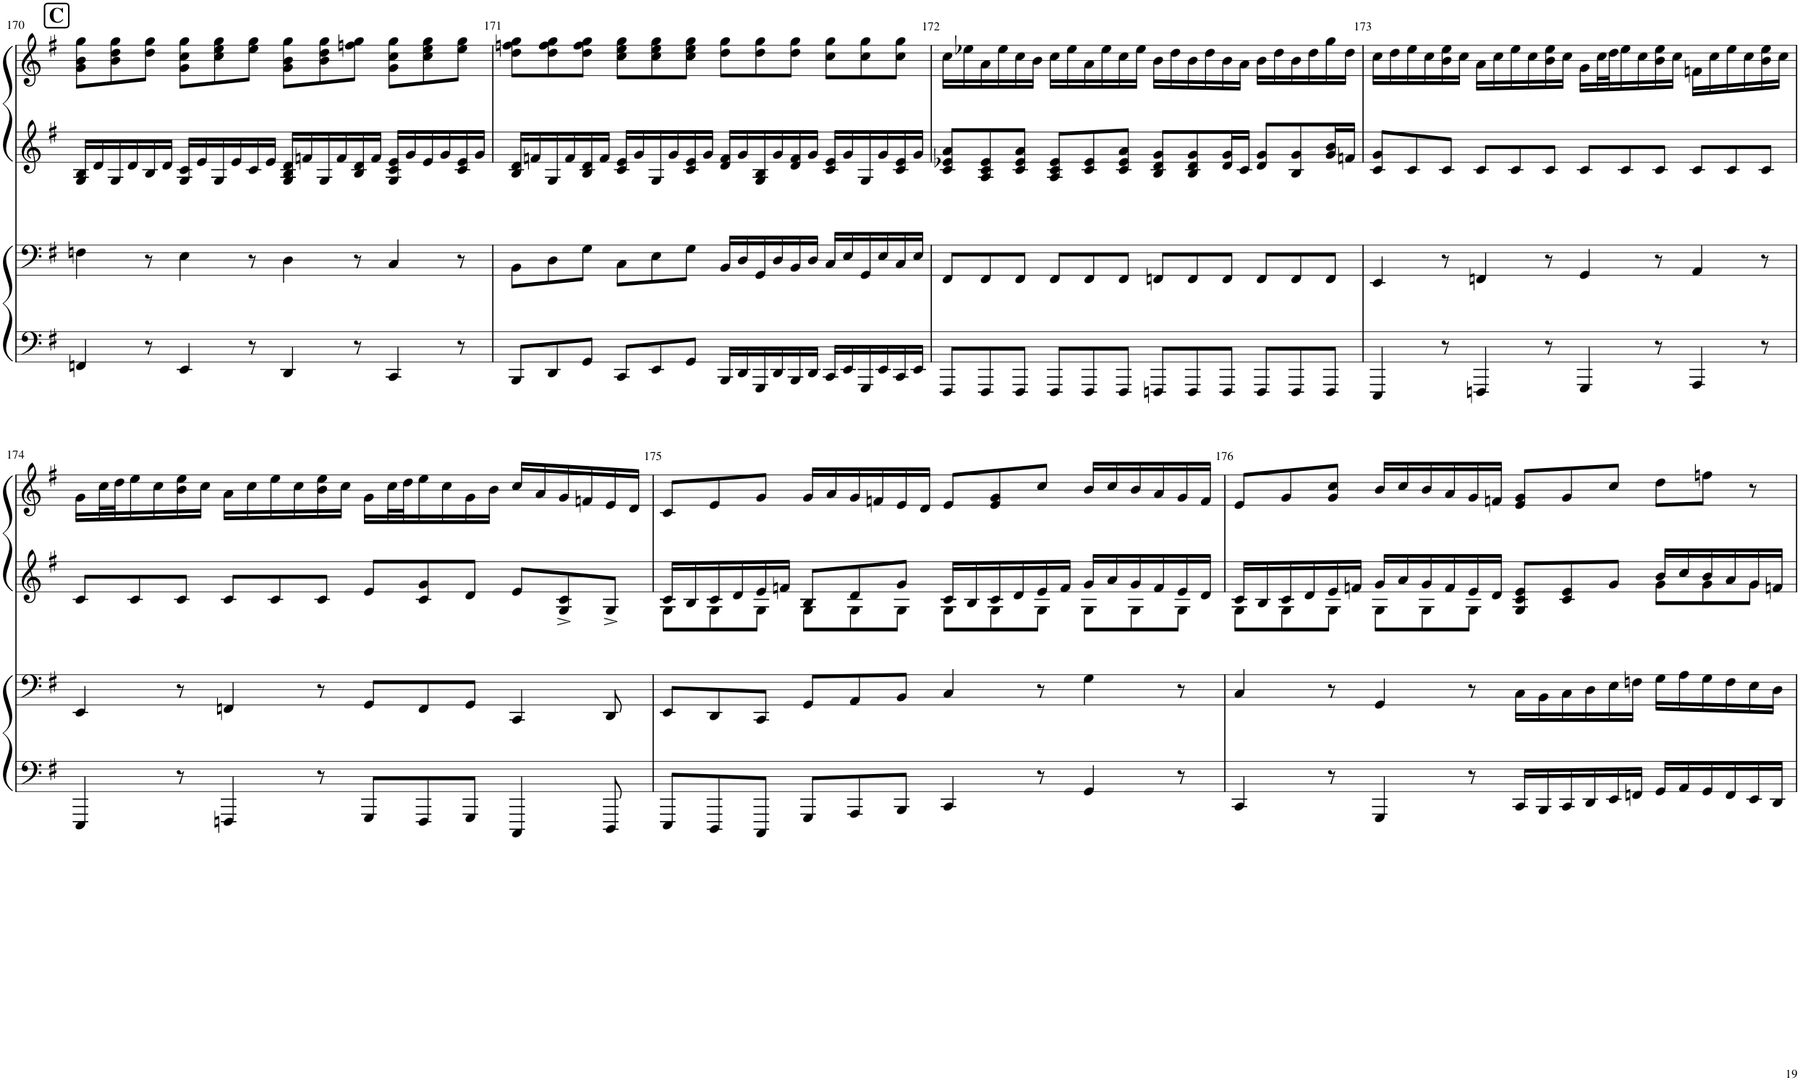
**kern	**kern	**kern	**kern
*part2	*part2	*part1	*part1
*staff4	*staff3	*staff2	*staff1
*I"Secondo	*	*I"Primo	*
!!LO:PB:g=z
*clefF4	*clefF4	*clefG2	*clefG2
*k[f#]	*k[f#]	*k[f#]	*k[f#]
*M12/8	*M12/8	*M12/8	*M12/8
!!LO:REH:place=s1:a:B:cj:fs=14:t=C
=170	=170	=170	=170
4FFn/	4Fn\	16G/ 16B/LL	8g\ 8b\ 8gg\L
.	.	16d/	.
.	.	16G/	8b\ 8dd\ 8gg\
.	.	16d/	.
8r	8r	16B/	8dd\ 8gg\J
.	.	16d/JJ	.
4EE/	4E\	16G/ 16c/LL	8g\ 8cc\ 8gg\L
.	.	16e/	.
.	.	16G/	8cc\ 8ee\ 8gg\
.	.	16e/	.
8r	8r	16c/	8ee\ 8gg\J
.	.	16e/JJ	.
4DD/	4D\	16G/ 16B/ 16d/LL	8g\ 8b\ 8gg\L
.	.	16fn/	.
.	.	16G/	8b\ 8dd\ 8gg\
.	.	16f/	.
8r	8r	16B/ 16d/	8ffn\ 8gg\J
.	.	16f/JJ	.
4CC/	4C/	16G/ 16c/ 16e/LL	8g\ 8cc\ 8gg\L
.	.	16g/	.
.	.	16e/	8cc\ 8ee\ 8gg\
.	.	16g/	.
8r	8r	16c/ 16e/	8ee\ 8gg\J
.	.	16g/JJ	.
=171	=171	=171	=171
8BBB/L	8BB\L	16B/ 16d/LL	8dd\ 8ffn\ 8gg\L
.	.	16fn/	.
8DD/	8D\	16G/	8dd\ 8ff\ 8gg\
.	.	16f/	.
8GG/J	8G\J	16B/ 16d/	8dd\ 8ff\ 8gg\J
.	.	16f/JJ	.
8CC/L	8C\L	16c/ 16e/LL	8cc\ 8ee\ 8gg\L
.	.	16g/	.
8EE/	8E\	16G/	8cc\ 8ee\ 8gg\
.	.	16g/	.
8GG/J	8G\J	16c/ 16e/	8cc\ 8ee\ 8gg\J
.	.	16g/JJ	.
16BBB/LL	16BB/LL	16d/ 16f/LL	8dd\ 8gg\L
16DD/	16D/	16g/	.
16GGG/	16GG/	16G/ 16B/	8dd\ 8gg\
16DD/	16D/	16g/	.
16BBB/	16BB/	16d/ 16f/	8dd\ 8gg\J
16DD/JJ	16D/JJ	16g/JJ	.
16CC/LL	16C/LL	16c/ 16e/LL	8cc\ 8gg\L
16EE/	16E/	16g/	.
16GGG/	16GG/	16G/	8cc\ 8gg\
16EE/	16E/	16g/	.
16CC/	16C/	16c/ 16e/	8cc\ 8gg\J
16EE/JJ	16E/JJ	16g/JJ	.
=172	=172	=172	=172
8FFF#/L	8FF#/L	8c/ 8e-X/ 8a/L	16cc\LL
.	.	.	16ee-X\
8FFF#/	8FF#/	8A/ 8c/ 8e-/	16a\
.	.	.	16ee-\
8FFF#/J	8FF#/J	8c/ 8e-/ 8a/J	16cc\
.	.	.	16b\JJ
8FFF#/L	8FF#/L	8A/ 8c/ 8e-/L	16cc\LL
.	.	.	16ee-\
8FFF#/	8FF#/	8c/ 8e-/	16a\
.	.	.	16ee-\
8FFF#/J	8FF#/J	8c/ 8e-/ 8a/J	16cc\
.	.	.	16ee-\JJ
8FFFn/L	8FFn/L	8B/ 8d/ 8g/L	16b\LL
.	.	.	16dd\
8FFF/	8FF/	8B/ 8d/ 8g/	16b\
.	.	.	16dd\
8FFF/J	8FF/J	16d/ 16g/L	16b\
.	.	16c/JJ	16a\JJ
8FFF/L	8FF/L	8d/ 8g/L	16b\LL
.	.	.	16dd\
8FFF/	8FF/	8B/ 8g/	16b\
.	.	.	16dd\
8FFF/J	8FF/J	16g/ 16b/L	16gg\
.	.	16fn/JJ	16dd\JJ
=173	=173	=173	=173
4EEE/	4EE/	8c/ 8g/L	16cc\LL
.	.	.	16dd\
.	.	8c/	16ee\
.	.	.	16cc\
8r	8r	8c/J	16b\ 16ee\
.	.	.	16cc\JJ
4FFFn/	4FFn/	8c/L	16a\LL
.	.	.	16cc\
.	.	8c/	16ee\
.	.	.	16cc\
8r	8r	8c/J	16b\ 16ee\
.	.	.	16cc\JJ
4GGG/	4GG/	8c/L	16g\LL
.	.	.	32cc\L
.	.	.	32dd\J
.	.	8c/	16ee\
.	.	.	16cc\
8r	8r	8c/J	16b\ 16ee\
.	.	.	16cc\JJ
4AAA/	4AA/	8c/L	16fn\LL
.	.	.	16cc\
.	.	8c/	16ee\
.	.	.	16cc\
8r	8r	8c/J	16b\ 16ee\
.	.	.	16cc\JJ
!!LO:LB:g=z
=174	=174	=174	=174
4EEE/	4EE/	8c/L	16g\LL
.	.	.	32cc\L
.	.	.	32dd\J
.	.	8c/	16ee\
.	.	.	16cc\
8r	8r	8c/J	16b\ 16ee\
.	.	.	16cc\JJ
4FFFn/	4FFn/	8c/L	16a\LL
.	.	.	16cc\
.	.	8c/	16ee\
.	.	.	16cc\
8r	8r	8c/J	16b\ 16ee\
.	.	.	16cc\JJ
8GGG/L	8GG/L	8e/L	16g\LL
.	.	.	32cc\L
.	.	.	32dd\J
8FFF/	8FF/	8c/ 8g/	16ee\
.	.	.	16cc\
8GGG/J	8GG/J	8d/J	16g\
.	.	.	16b\JJ
4CCC/	4CC/	8e/L	16cc/LL
.	.	.	16a/
.	.	8G/^ 8c/^	16g/
.	.	.	16fn/
8DDD/	8DD/	8G^/J	16e/
.	.	.	16d/JJ
=175	=175	=175	=175
*	*	*^	*
8EEE/L	8EE/L	16c/LL	8G\L	8c/L
.	.	16B/	.	.
8DDD/	8DD/	16c/	8G\	8e/
.	.	16d/	.	.
8CCC/J	8CC/J	16e/	8G\J	8g/J
.	.	16fn/JJ	.	.
8GGG/L	8GG/L	8B/L	8G\L	16g/LL
.	.	.	.	16a/
8AAA/	8AA/	8d/	8G\	16g/
.	.	.	.	16fn/
8BBB/J	8BB/J	8g/J	8G\J	16e/
.	.	.	.	16d/JJ
4CC/	4C/	16c/LL	8G\L	8e/L
.	.	16B/	.	.
.	.	16c/	8G\	8e/ 8g/
.	.	16d/	.	.
8r	8r	16e/	8G\J	8cc/J
.	.	16f/JJ	.	.
4GG/	4G\	16g/LL	8G\L	16b/LL
.	.	16a/	.	16cc/
.	.	16g/	8G\	16b/
.	.	16f/	.	16a/
8r	8r	16e/	8G\J	16g/
.	.	16d/JJ	.	16f/JJ
=176	=176	=176	=176	=176
4CC/	4C/	16c/LL	8G\L	8e/L
.	.	16B/	.	.
.	.	16c/	8G\	8g/
.	.	16d/	.	.
8r	8r	16e/	8G\J	8g/ 8cc/J
.	.	16fn/JJ	.	.
4GGG/	4GG/	16g/LL	8G\L	16b/LL
.	.	16a/	.	16cc/
.	.	16g/	8G\	16b/
.	.	16f/	.	16a/
8r	8r	16e/	8G\J	16g/
.	.	16d/JJ	.	16fn/JJ
16CC/LL	16C\LL	8G/ 8c/ 8e/L	4.ryy	8e/ 8g/L
16BBB/	16BB\	.	.	.
16CC/	16C\	8c/ 8e/	.	8g/
16DD/	16D\	.	.	.
16EE/	16E\	8g/J	.	8cc/J
16FFn/JJ	16Fn\JJ	.	.	.
16GG/LL	16G\LL	16b/LL	8g\L	8dd\L
16AA/	16A\	16cc/	.	.
16GG/	16G\	16b/	8g\	8ffn\J
16FF/	16F\	16a/	.	.
16EE/	16E\	16g/	8g\J	8r
16DD/JJ	16D\JJ	16fn/JJ	.	.
*	*	*v	*v	*
=	=	=	=
*-	*-	*-	*-
